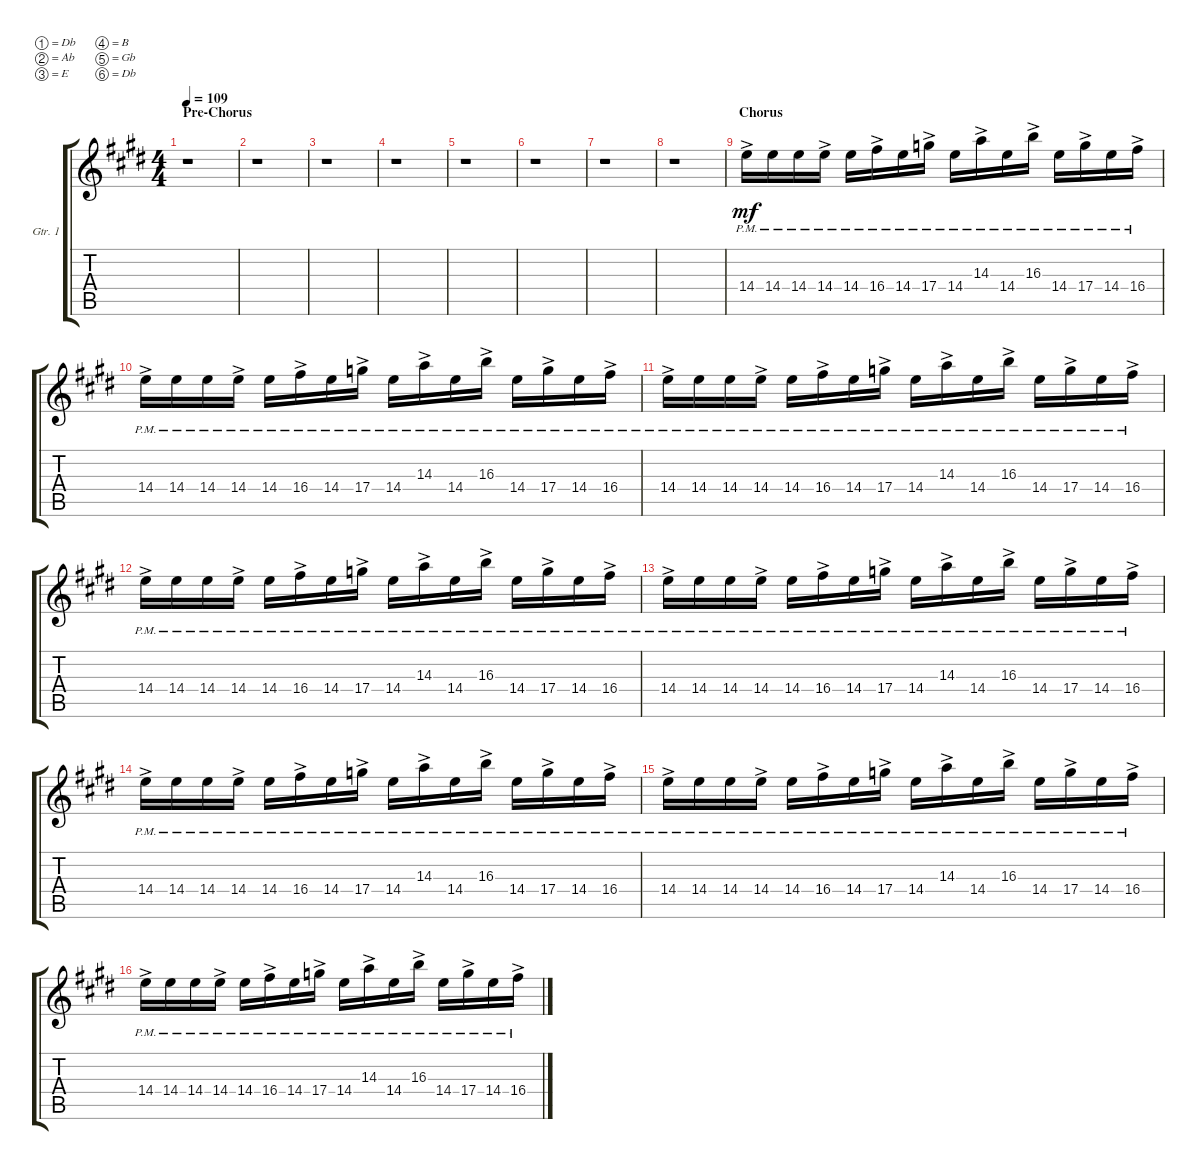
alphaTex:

\defaultSystemsLayout 4
\bracketExtendMode groupsimilarinstruments
\firstSystemTrackNameOrientation horizontal
\otherSystemsTrackNameOrientation horizontal
\track ("Guitar 1" "Gtr. 1") {instrument distortionguitar}
\staff {score tabs}
\tuning (Db4 Ab3 E3 B2 Gb2 Db2)
\displaytranspose 15
\ts (4 4)
\section ("" "Pre-Chorus")
\tempo 109
\clef g2
\ks c#minor
r.1{dy mf} |
r.1 |
r.1 |
r.1 |
r.1 |
r.1 |
r.1 |
r.1 |
\section ("" "Chorus")
14.4{ac pm}.16 14.4{pm}.16 14.4{pm}.16 14.4{ac pm}.16 14.4{pm}.16 16.4{ac pm}.16 14.4{pm}.16 17.4{ac pm}.16 14.4{pm}.16 14.3{ac pm}.16 14.4{pm}.16 16.3{ac pm}.16 14.4{pm}.16 17.4{ac pm}.16 14.4{pm}.16 16.4{ac pm}.16 |
14.4{ac pm}.16 14.4{pm}.16 14.4{pm}.16 14.4{ac pm}.16 14.4{pm}.16 16.4{ac pm}.16 14.4{pm}.16 17.4{ac pm}.16 14.4{pm}.16 14.3{ac pm}.16 14.4{pm}.16 16.3{ac pm}.16 14.4{pm}.16 17.4{ac pm}.16 14.4{pm}.16 16.4{ac pm}.16 |
14.4{ac pm}.16 14.4{pm}.16 14.4{pm}.16 14.4{ac pm}.16 14.4{pm}.16 16.4{ac pm}.16 14.4{pm}.16 17.4{ac pm}.16 14.4{pm}.16 14.3{ac pm}.16 14.4{pm}.16 16.3{ac pm}.16 14.4{pm}.16 17.4{ac pm}.16 14.4{pm}.16 16.4{ac pm}.16 |
14.4{ac pm}.16 14.4{pm}.16 14.4{pm}.16 14.4{ac pm}.16 14.4{pm}.16 16.4{ac pm}.16 14.4{pm}.16 17.4{ac pm}.16 14.4{pm}.16 14.3{ac pm}.16 14.4{pm}.16 16.3{ac pm}.16 14.4{pm}.16 17.4{ac pm}.16 14.4{pm}.16 16.4{ac pm}.16 |
14.4{ac pm}.16 14.4{pm}.16 14.4{pm}.16 14.4{ac pm}.16 14.4{pm}.16 16.4{ac pm}.16 14.4{pm}.16 17.4{ac pm}.16 14.4{pm}.16 14.3{ac pm}.16 14.4{pm}.16 16.3{ac pm}.16 14.4{pm}.16 17.4{ac pm}.16 14.4{pm}.16 16.4{ac pm}.16 |
14.4{ac pm}.16 14.4{pm}.16 14.4{pm}.16 14.4{ac pm}.16 14.4{pm}.16 16.4{ac pm}.16 14.4{pm}.16 17.4{ac pm}.16 14.4{pm}.16 14.3{ac pm}.16 14.4{pm}.16 16.3{ac pm}.16 14.4{pm}.16 17.4{ac pm}.16 14.4{pm}.16 16.4{ac pm}.16 |
14.4{ac pm}.16 14.4{pm}.16 14.4{pm}.16 14.4{ac pm}.16 14.4{pm}.16 16.4{ac pm}.16 14.4{pm}.16 17.4{ac pm}.16 14.4{pm}.16 14.3{ac pm}.16 14.4{pm}.16 16.3{ac pm}.16 14.4{pm}.16 17.4{ac pm}.16 14.4{pm}.16 16.4{ac pm}.16 |
14.4{ac pm}.16 14.4{pm}.16 14.4{pm}.16 14.4{ac pm}.16 14.4{pm}.16 16.4{ac pm}.16 14.4{pm}.16 17.4{ac pm}.16 14.4{pm}.16 14.3{ac pm}.16 14.4{pm}.16 16.3{ac pm}.16 14.4{pm}.16 17.4{ac pm}.16 14.4{pm}.16 16.4{ac pm}.16
